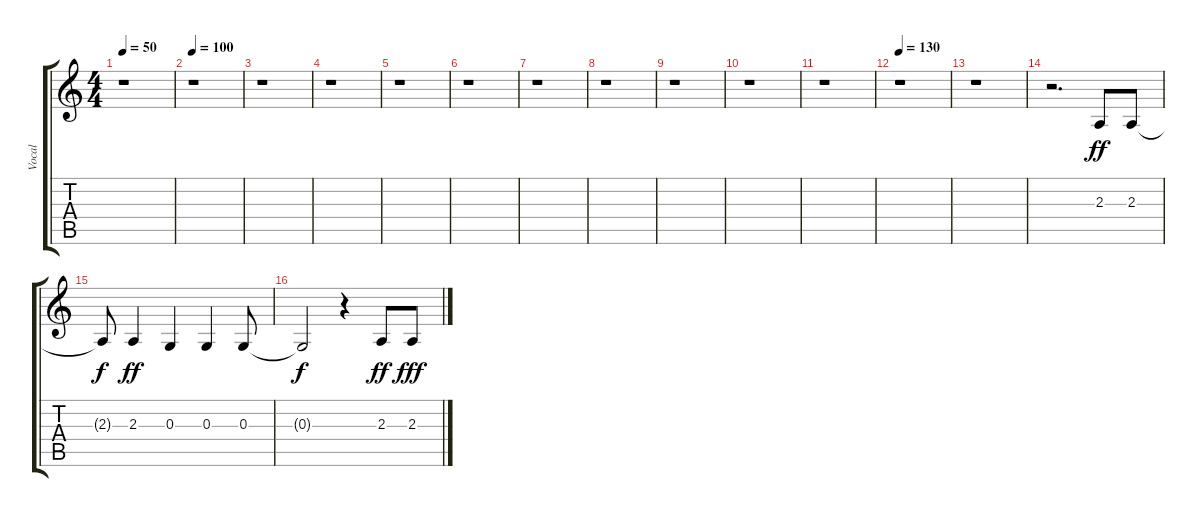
\track ("Vocal" "Vocal") {instrument lead6voice}
\staff {score tabs}
\tuning (E4 B3 G3 D3 A2 E2) {hide}
\ts (4 4)
\tempo 50
\clef g2
\ks c
r.1{dy ff instrument lead6voice} |
\tempo 100
r.1 |
r.1 |
r.1 |
r.1 |
r.1 |
r.1 |
r.1 |
r.1 |
r.1 |
r.1 |
\tempo 130
r.1 |
r.1 |
r.2{d} 2.3.8 2.3.8 |
2.3{t}.8{dy f} 2.3.4{dy ff} 0.3.4 0.3.4 0.3.8 |
0.3{t}.2{dy f} r.4 2.3.8{dy ff} 2.3.8{dy fff}
